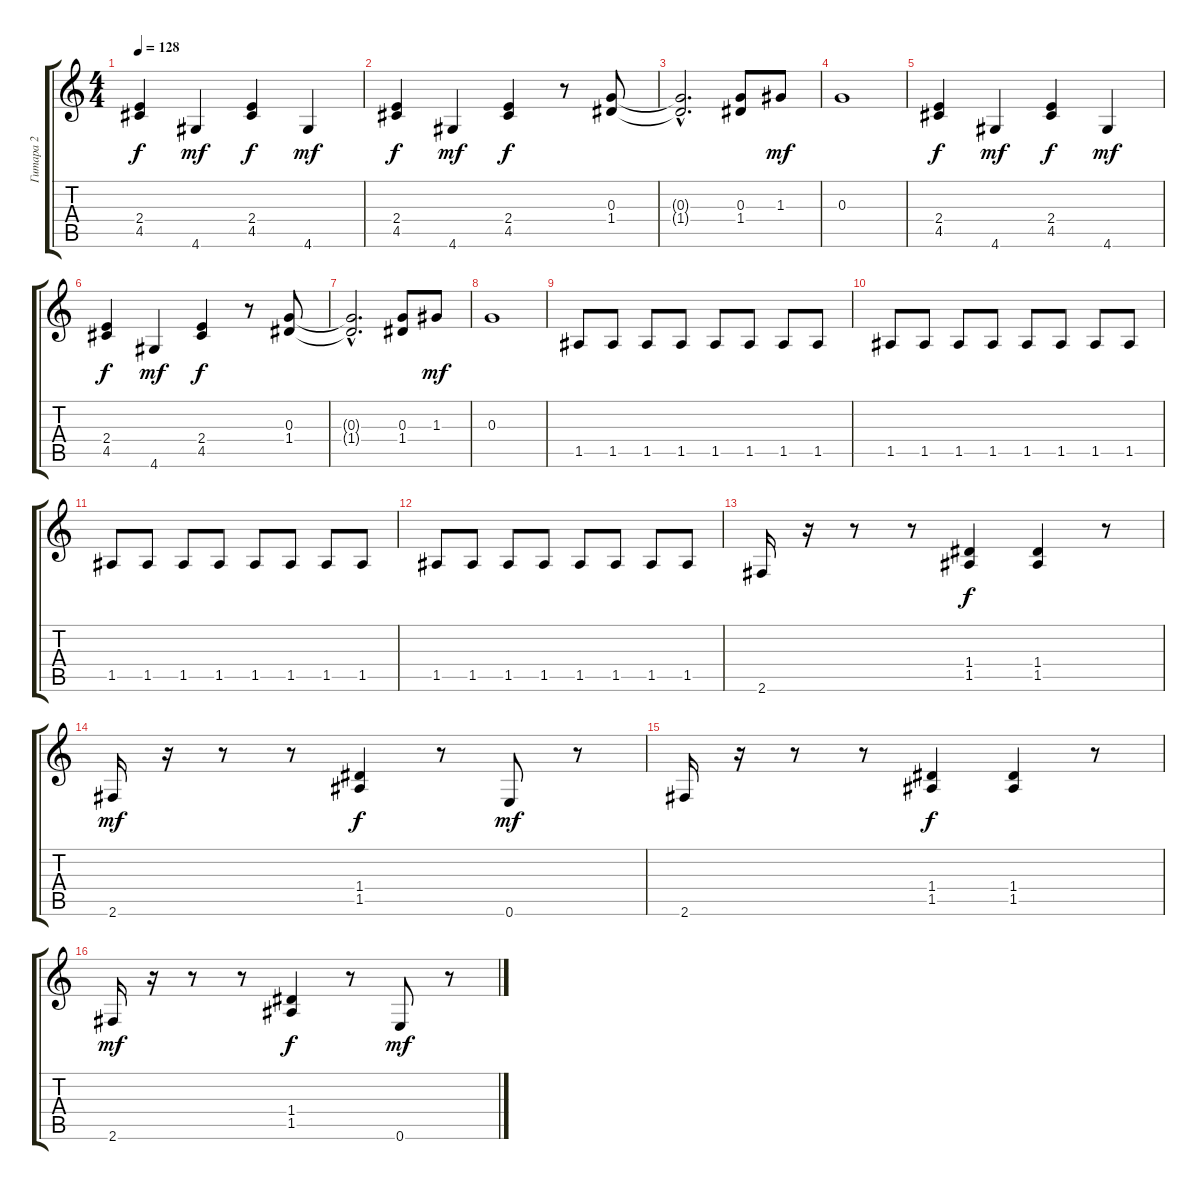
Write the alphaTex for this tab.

\track ("Гитара 2" "Гитара 2") {instrument overdrivenguitar}
\staff {score tabs}
\tuning (E4 B3 G3 D3 A2 E2) {hide}
\ts (4 4)
\tempo 128
\clef g2
\ks c
(2.4 4.5).4{dy f instrument overdrivenguitar} 4.6.4{dy mf} (2.4 4.5).4{dy f} 4.6.4{dy mf} |
(2.4 4.5).4{dy f} 4.6.4{dy mf} (2.4 4.5).4{dy f} r.8 (0.3 1.4).8 |
(0.3{hac t} 1.4{hac t}).2{d} (0.3 1.4).8 1.3.8{dy mf} |
0.3.1 |
(2.4 4.5).4{dy f} 4.6.4{dy mf} (2.4 4.5).4{dy f} 4.6.4{dy mf} |
(2.4 4.5).4{dy f} 4.6.4{dy mf} (2.4 4.5).4{dy f} r.8 (0.3 1.4).8 |
(0.3{hac t} 1.4{hac t}).2{d} (0.3 1.4).8 1.3.8{dy mf} |
0.3.1 |
1.5.8 1.5.8 1.5.8 1.5.8 1.5.8 1.5.8 1.5.8 1.5.8 |
1.5.8 1.5.8 1.5.8 1.5.8 1.5.8 1.5.8 1.5.8 1.5.8 |
1.5.8 1.5.8 1.5.8 1.5.8 1.5.8 1.5.8 1.5.8 1.5.8 |
1.5.8 1.5.8 1.5.8 1.5.8 1.5.8 1.5.8 1.5.8 1.5.8 |
2.6.16 r.16 r.8 r.8 (1.4 1.5).4{dy f} (1.4 1.5).4 r.8 |
2.6.16{dy mf} r.16 r.8 r.8 (1.4 1.5).4{dy f} r.8 0.6.8{dy mf} r.8 |
2.6.16 r.16 r.8 r.8 (1.4 1.5).4{dy f} (1.4 1.5).4 r.8 |
2.6.16{dy mf} r.16 r.8 r.8 (1.4 1.5).4{dy f} r.8 0.6.8{dy mf} r.8
